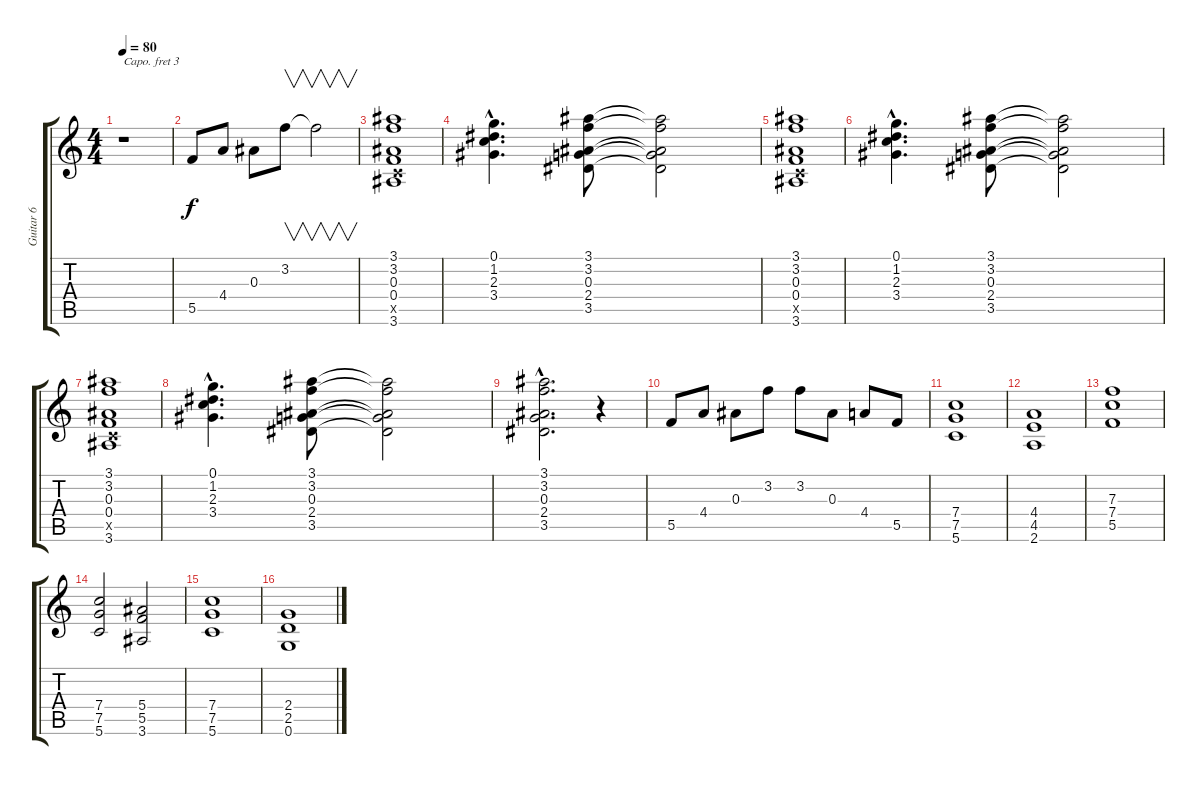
\track ("Guitar 6" "Guitar 6") {instrument distortionguitar}
\staff {score tabs}
\capo 3
\tuning (E4 B3 G3 D3 A2 E2) {hide}
\ts (4 4)
\tempo 80
\clef g2
\ks c
r.1{dy f} |
5.5.8 4.4.8 0.3.8 3.2.8{v} 3.2{t}.2{v} |
(3.1 3.2 0.3 0.4 0.5{x} 3.6).1 |
(0.1{hac} 1.2{hac} 2.3{hac} 3.4{hac}).4{d} (3.1 3.2 0.3 2.4 3.5).8 (3.1{t} 3.2{t} 0.3{t} 2.4{t} 3.5{t}).2 |
(3.1 3.2 0.3 0.4 0.5{x} 3.6).1 |
(0.1{hac} 1.2{hac} 2.3{hac} 3.4{hac}).4{d} (3.1 3.2 0.3 2.4 3.5).8 (3.1{t} 3.2{t} 0.3{t} 2.4{t} 3.5{t}).2 |
(3.1 3.2 0.3 0.4 0.5{x} 3.6).1 |
(0.1{hac} 1.2{hac} 2.3{hac} 3.4{hac}).4{d} (3.1 3.2 0.3 2.4 3.5).8 (3.1{t} 3.2{t} 0.3{t} 2.4{t} 3.5{t}).2 |
(3.1{hac} 3.2{hac} 0.3{hac} 2.4{hac} 3.5{hac}).2{d} r.4 |
5.5.8 4.4.8 0.3.8 3.2.8 3.2.8 0.3.8 4.4.8 5.5.8 |
(7.4 7.5 5.6).1 |
(4.4 4.5 2.6).1 |
(7.3 7.4 5.5).1 |
(7.4 7.5 5.6).2 (5.4 5.5 3.6).2 |
(7.4 7.5 5.6).1 |
(2.4 2.5 0.6).1
